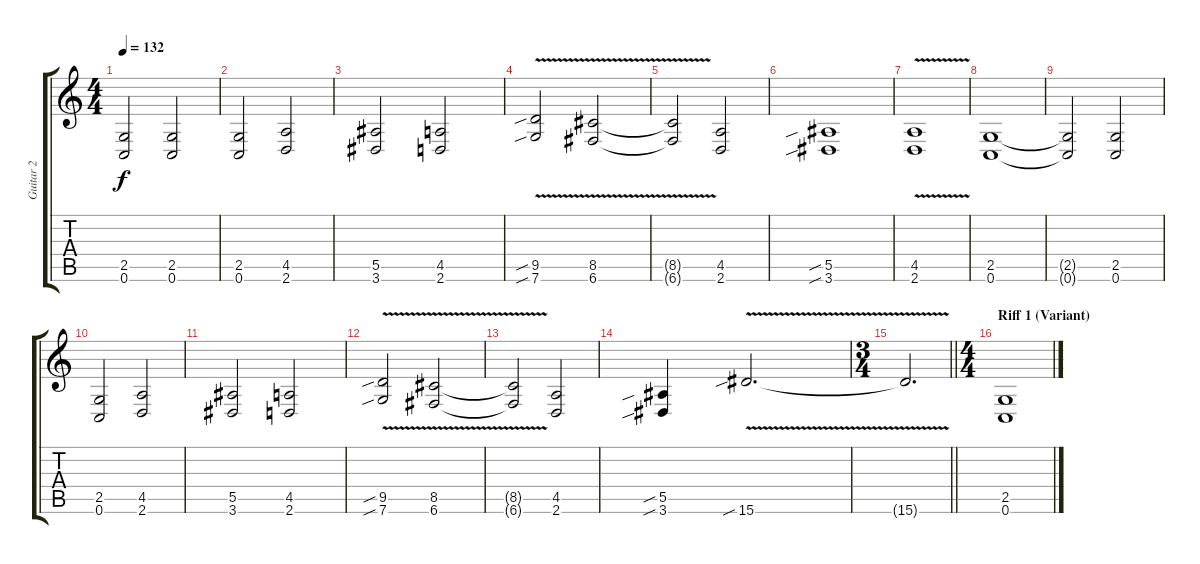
\track ("Guitar 2" "Guitar 2") {instrument distortionguitar}
\staff {score tabs}
\tuning (C4 G3 Eb3 Bb2 F2 C2) {hide}
\ts (4 4)
\tempo 132
\clef g2
\ks c
(2.5{t} 0.6{t}).2{dy f} (2.5 0.6).2 |
(2.5 0.6).2 (4.5 2.6).2 |
(5.5 3.6).2 (4.5 2.6).2 |
(9.5{v sib} 7.6{sib}).2 (8.5{v} 6.6).2 |
(8.5{t} 6.6{t}).2 (4.5 2.6).2 |
(5.5{sib} 3.6{sib}).1 |
(4.5{v} 2.6).1 |
(2.5 0.6).1 |
(2.5{t} 0.6{t}).2 (2.5 0.6).2 |
(2.5 0.6).2 (4.5 2.6).2 |
(5.5 3.6).2 (4.5 2.6).2 |
(9.5{v sib} 7.6{sib}).2 (8.5{v} 6.6).2 |
(8.5{t} 6.6{t}).2 (4.5 2.6).2 |
(5.5{sib} 3.6{sib}).4 15.6{v sib}.2{d} |
\ts (3 4)
\barLineRight lightlight
15.6{t}.2{d} |
\ts (4 4)
\section ("" "Riff 1 (Variant)")
(2.5 0.6).1
